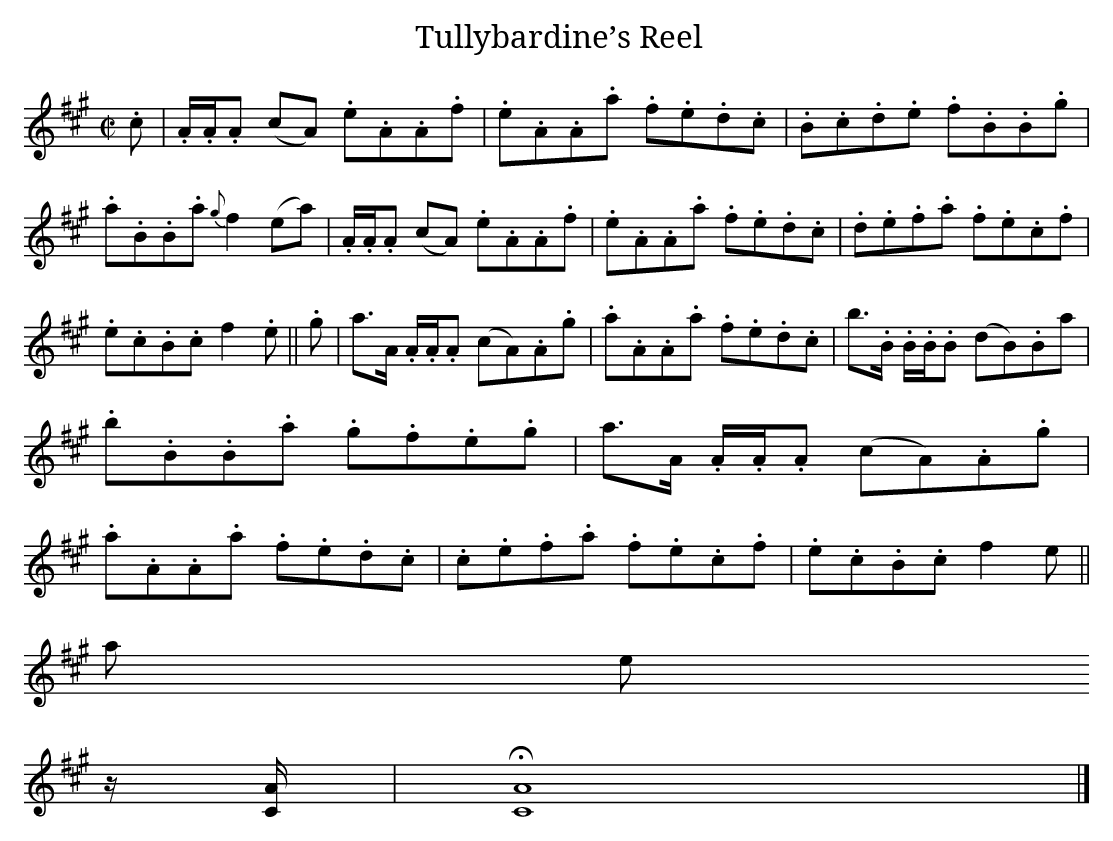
X:1
T:Tullybardine’s Reel
M:C|
L:1/8
K:A
.c|.A/.A/.A (cA) .e.A.A.f|.e.A.A.a .f.e.d.c|.B.c.d.e .f.B.B.g|.a.B.B.a {g}f2 (ea)|
.A/.A/.A (cA) .e.A.A.f|.e.A.A.a .f.e.d.c|.d.e.f.a .f.e.c.f|.e.c.B.c f2 .e||
.g|a>A .A/.A/.A (cA).A.g|.a.A.A.a .f.e.d.c|b>.B .B/.B/.B (dB).B^.a|.b.B.B.=.a .g.f.e.g|
a>A .A/.A/.A (cA).A.g|.a.A.A.a .f.e.d.c|.c.e.f.a .f.e.c.f|.e.c.B.c f2e||!last time!z/[C/A/]|!fermata![C8A8]|]
